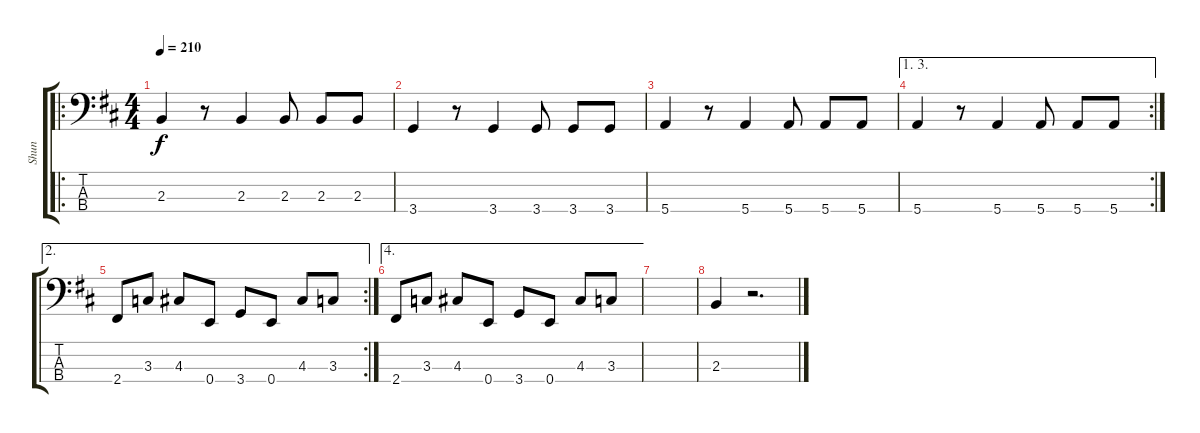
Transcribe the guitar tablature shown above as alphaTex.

\track ("Shun" "Shun") {instrument electricbasspick}
\staff {score tabs}
\tuning (G2 D2 A1 E1) {hide}
\ro
\ts (4 4)
\tempo 210
\clef f4
\ks d
2.3.4{dy f} r.8 2.3.4 2.3.8 2.3.8 2.3.8 |
3.4.4 r.8 3.4.4 3.4.8 3.4.8 3.4.8 |
5.4.4 r.8 5.4.4 5.4.8 5.4.8 5.4.8 |
\ae (1 3)
\rc 2
5.4.4 r.8 5.4.4 5.4.8 5.4.8 5.4.8 |
\ae 2
\rc 2
2.4.8 3.3.8 4.3.8 0.4.8 3.4.8 0.4.8 4.3.8 3.3.8 |
\ae 4
2.4.8 3.3.8 4.3.8 0.4.8 3.4.8 0.4.8 4.3.8 3.3.8 |
|
2.3.4 r.2{d}
